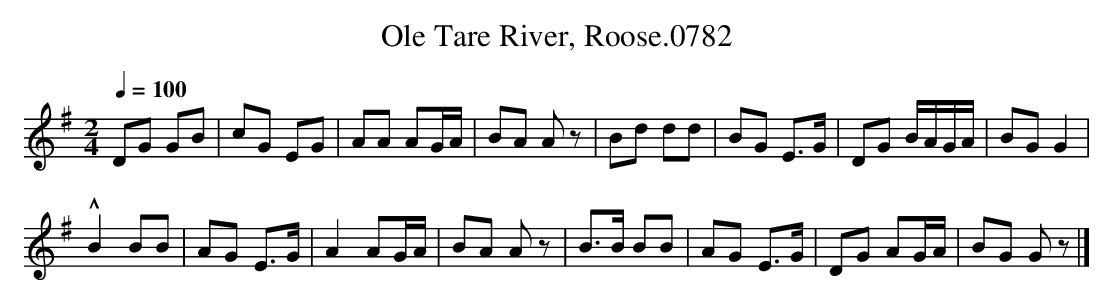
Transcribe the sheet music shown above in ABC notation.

X:1
T:Ole Tare River, Roose.0782
M:2/4
L:1/8
Q:1/4=100
K:G
DG GB | cG EG | AA AG/A/ | BA Az |\\
Bd dd | BG E>G | DG B/A/G/A/ | BGG2 |
!marcato!B2BB | AG E>G | A2AG/A/ | BA Az |\\
B>B BB | AG E>G | DG AG/A/ | BG Gz |]
